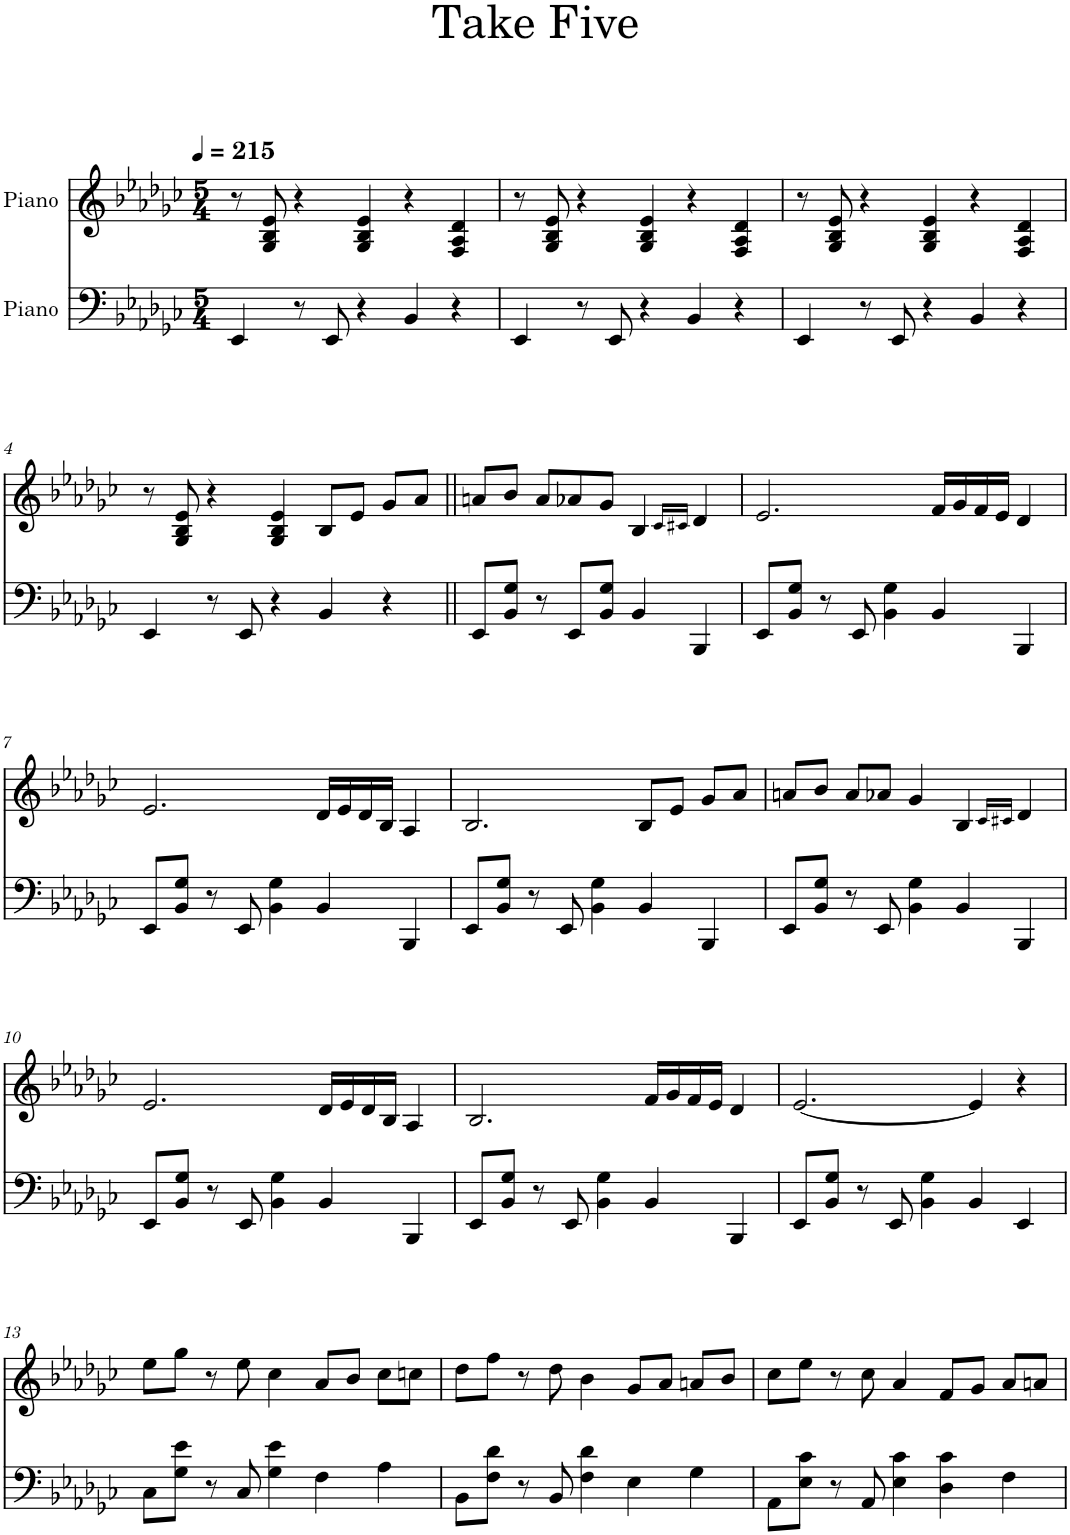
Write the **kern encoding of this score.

**kern	**kern
*part2	*part1
*staff2	*staff1
*I"Piano	*I"Piano
*I'Pno	*I'Pno
*clefF4	*clefG2
*k[b-e-a-d-g-c-]	*k[b-e-a-d-g-c-]
*M5/4	*M5/4
*MM215	*MM215
=1	=1
4EE-/	8r
.	8G-/ 8B-/ 8e-/
8r	4r
8EE-/	.
4r	4G-/ 4B-/ 4e-/
4BB-/	4r
4r	4F/ 4A-/ 4d-/
=2	=2
4EE-/	8r
.	8G-/ 8B-/ 8e-/
8r	4r
8EE-/	.
4r	4G-/ 4B-/ 4e-/
4BB-/	4r
4r	4F/ 4A-/ 4d-/
=3	=3
4EE-/	8r
.	8G-/ 8B-/ 8e-/
8r	4r
8EE-/	.
4r	4G-/ 4B-/ 4e-/
4BB-/	4r
4r	4F/ 4A-/ 4d-/
!!LO:LB:g=z
=4	=4
4EE-/	8r
.	8G-/ 8B-/ 8e-/
8r	4r
8EE-/	.
4r	4G-/ 4B-/ 4e-/
4BB-/	8B-/L
.	8e-/J
4r	8g-/L
.	8a-/J
=5||	=5||
8EE-/L	8an/L
8BB-/ 8G-/J	8b-/J
8r	8a/L
8EE-/L	8a-X/
8BB-/ 8G-/J	8g-/J
4BB-/	4B-/
.	16qc-/LL
.	16qc#X/JJ
4BBB-/	4d-/
=6	=6
8EE-/L	2.e-/
8BB-/ 8G-/J	.
8r	.
8EE-/	.
4BB-\ 4G-\	.
4BB-/	16f/LL
.	16g-/
.	16f/
.	16e-/JJ
4BBB-/	4d-/
!!LO:LB:g=z
=7	=7
8EE-/L	2.e-/
8BB-/ 8G-/J	.
8r	.
8EE-/	.
4BB-\ 4G-\	.
4BB-/	16d-/LL
.	16e-/
.	16d-/
.	16B-/JJ
4BBB-/	4A-/
=8	=8
8EE-/L	2.B-/
8BB-/ 8G-/J	.
8r	.
8EE-/	.
4BB-\ 4G-\	.
4BB-/	8B-/L
.	8e-/J
4BBB-/	8g-/L
.	8a-/J
=9	=9
8EE-/L	8an/L
8BB-/ 8G-/J	8b-/J
8r	8a/L
8EE-/	8a-X/J
4BB-\ 4G-\	4g-/
4BB-/	4B-/
.	16qc-/LL
.	16qc#X/JJ
4BBB-/	4d-/
!!LO:LB:g=z
=10	=10
8EE-/L	2.e-/
8BB-/ 8G-/J	.
8r	.
8EE-/	.
4BB-\ 4G-\	.
4BB-/	16d-/LL
.	16e-/
.	16d-/
.	16B-/JJ
4BBB-/	4A-/
=11	=11
8EE-/L	2.B-/
8BB-/ 8G-/J	.
8r	.
8EE-/	.
4BB-\ 4G-\	.
4BB-/	16f/LL
.	16g-/
.	16f/
.	16e-/JJ
4BBB-/	4d-/
=12	=12
8EE-/L	[2.e-/
8BB-/ 8G-/J	.
8r	.
8EE-/	.
4BB-\ 4G-\	.
4BB-/	4e-/]
4EE-/	4r
!!LO:LB:g=z
=13	=13
8C-\L	8ee-\L
8G-\ 8e-\J	8gg-\J
8r	8r
8C-/	8ee-\
4G-\ 4e-\	4cc-\
4F\	8a-/L
.	8b-/J
4A-\	8cc-\L
.	8ccn\J
=14	=14
8BB-\L	8dd-\L
8F\ 8d-\J	8ff\J
8r	8r
8BB-/	8dd-\
4F\ 4d-\	4b-\
4E-\	8g-/L
.	8a-/J
4G-\	8an/L
.	8b-/J
=15	=15
8AA-\L	8cc-\L
8E-\ 8c-\J	8ee-\J
8r	8r
8AA-/	8cc-\
4E-\ 4c-\	4a-/
4D-\ 4c-\	8f/L
.	8g-/J
4F\	8a-/L
.	8an/J
=	=
*-	*-
